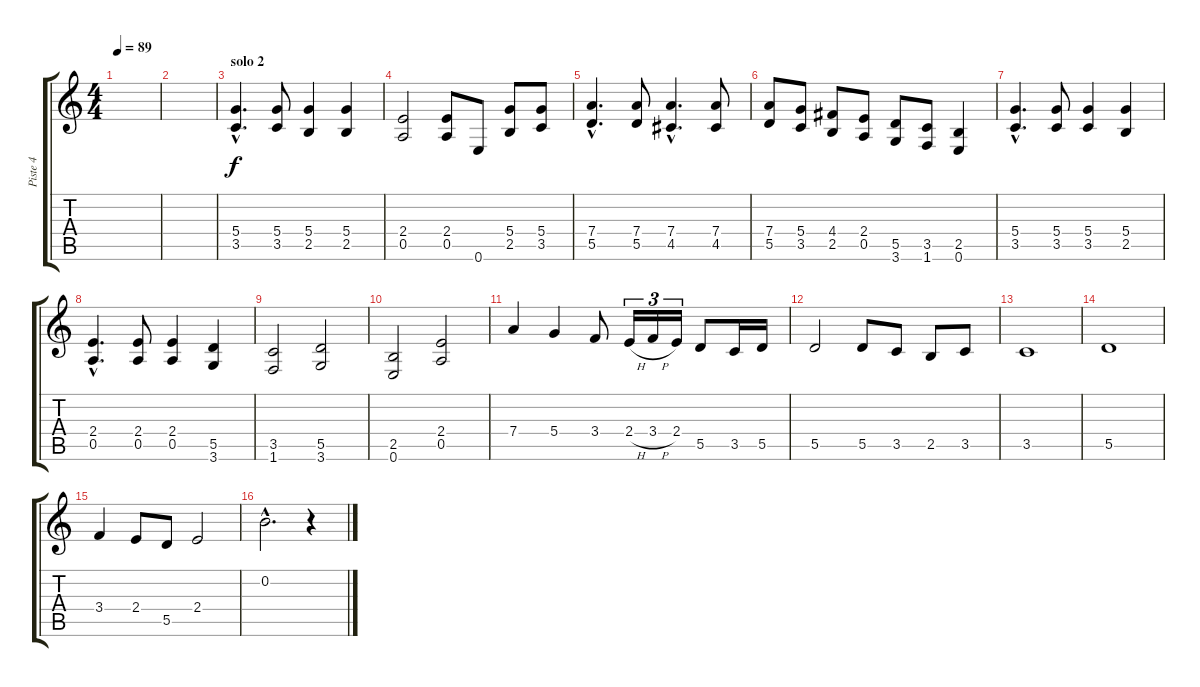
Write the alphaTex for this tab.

\track ("Piste 4" "Piste 4") {instrument distortionguitar}
\staff {score tabs}
\tuning (E4 B3 G3 D3 A2 E2) {hide}
\ts (4 4)
\tempo 89
\clef g2
\ks c
|
|
\section ("" "solo 2")
(5.4{hac} 3.5{hac}).4{d} (5.4 3.5).8 (5.4 2.5).4 (5.4 2.5).4 |
(2.4 0.5).2 (2.4 0.5).8 0.6.8 (5.4 2.5).8 (5.4 3.5).8 |
(7.4{hac} 5.5{hac}).4{d} (7.4 5.5).8 (7.4{hac} 4.5{hac}).4{d} (7.4 4.5).8 |
(7.4 5.5).8 (5.4 3.5).8 (4.4 2.5).8 (2.4 0.5).8 (5.5 3.6).8 (3.5 1.6).8 (2.5 0.6).4 |
(5.4{hac} 3.5{hac}).4{d} (5.4 3.5).8 (5.4 3.5).4 (5.4 2.5).4 |
(2.4{hac} 0.5{hac}).4{d} (2.4 0.5).8 (2.4 0.5).4 (5.5 3.6).4 |
(3.5 1.6).2 (5.5 3.6).2 |
(2.5 0.6).2 (2.4 0.5).2 |
7.4.4 5.4.4 3.4.8 2.4{h}.16{tu (3 2)} 3.4{h}.16{tu (3 2)} 2.4.16{tu (3 2)} 5.5.8 3.5.16 5.5.16 |
5.5.2 5.5.8 3.5.8 2.5.8 3.5.8 |
3.5.1 |
5.5.1 |
3.4.4 2.4.8 5.5.8 2.4.2 |
0.2{hac}.2{d} r.4
